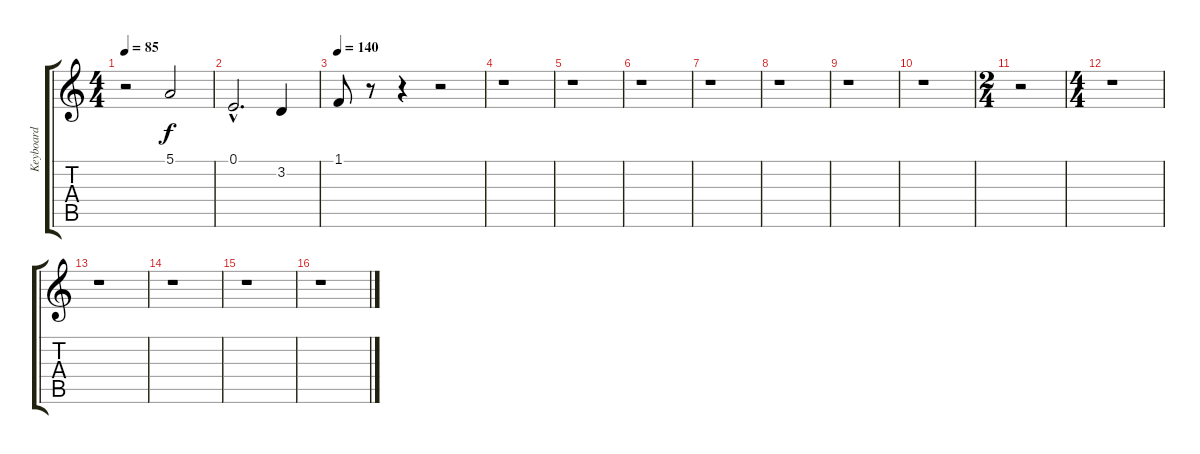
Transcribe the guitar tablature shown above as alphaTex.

\track ("Keyboard" "Keyboard") {instrument stringensemble1}
\staff {score tabs}
\tuning (E4 B3 G3 D3 A2 E2) {hide}
\ts (4 4)
\tempo 85
\clef g2
\ks c
r.2{dy f} 5.1.2 |
0.1{hac}.2{d} 3.2.4 |
\tempo 140
1.1.8 r.8 r.4 r.2 |
r.1 |
r.1 |
r.1 |
r.1 |
r.1 |
r.1 |
r.1 |
\ts (2 4)
r.2 |
\ts (4 4)
r.1 |
r.1 |
r.1 |
r.1 |
r.1
